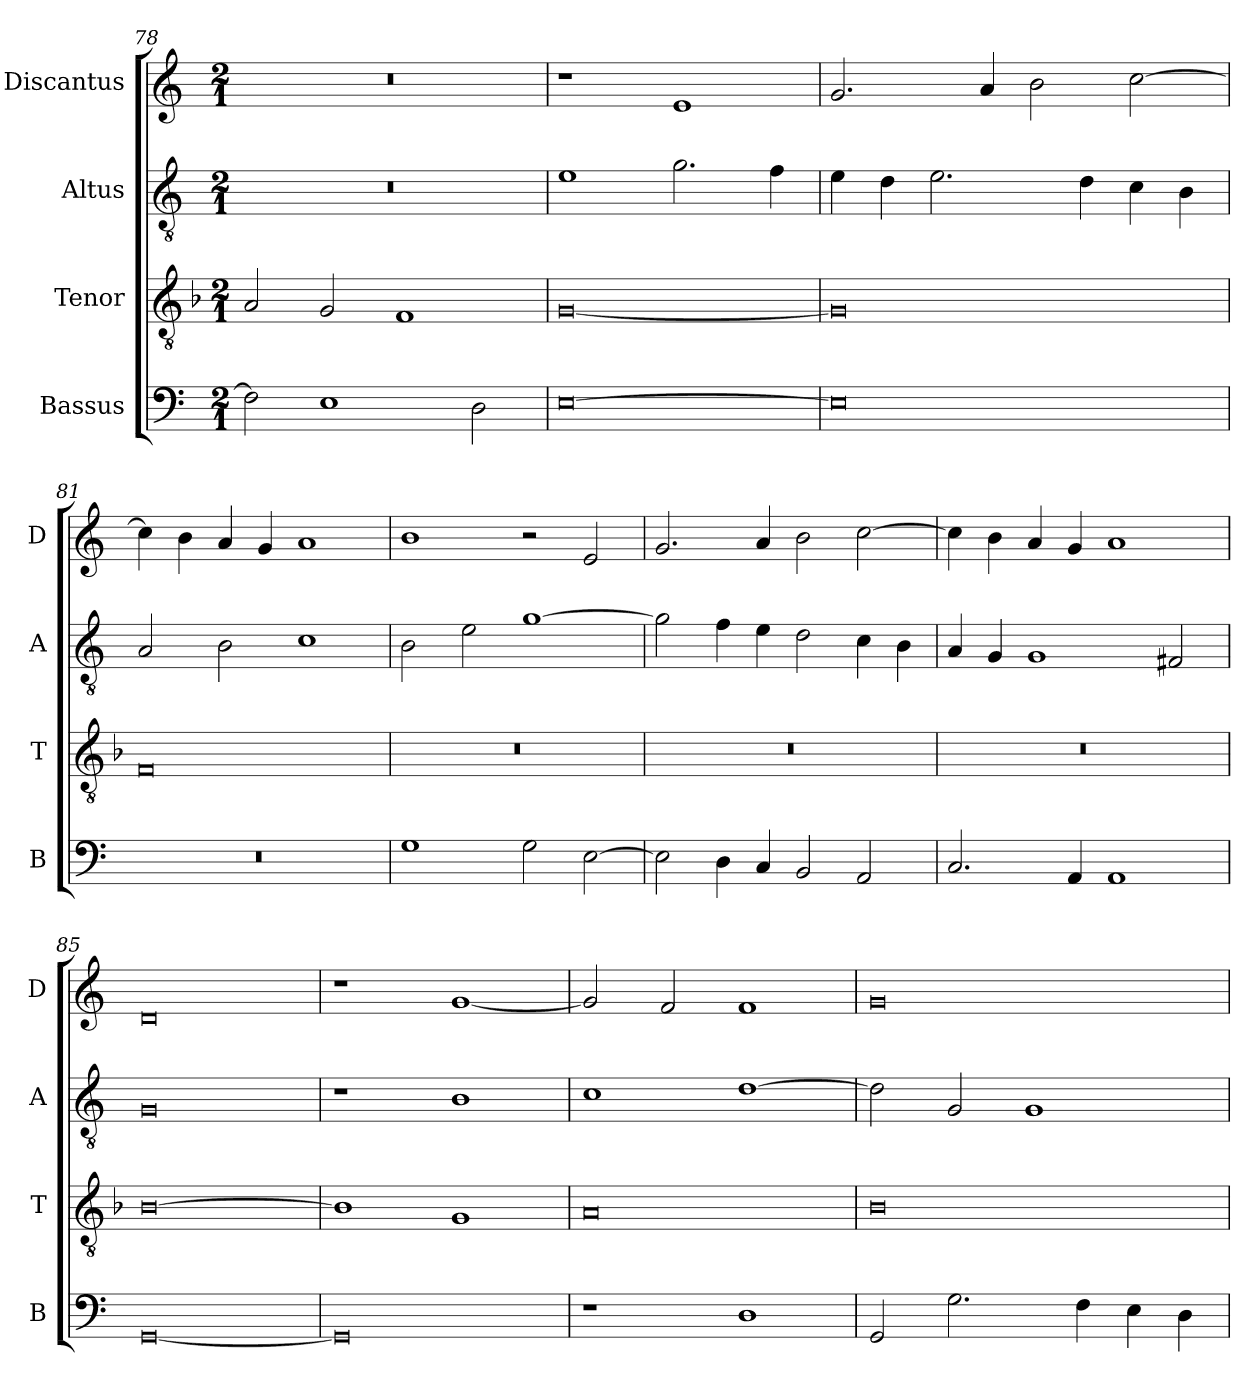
**kern	**kern	**kern	**kern
*part4	*part3	*part2	*part1
*staff4	*staff3	*staff2	*staff1
*I"Bassus	*I"Tenor	*I"Altus	*I"Discantus
*I'B	*I'T	*I'A	*I'D
*clefF4	*clefGv2	*clefGv2	*clefG2
*k[]	*k[b-]	*k[]	*k[]
*M2/1	*M2/1	*M2/1	*M2/1
=78	=78	=78	=78
2F\]	2A/	0r	0r
1E	2G/	.	.
.	1F	.	.
2D\	.	.	.
=79	=79	=79	=79
[0E	[0G	1e	1r
.	.	2.g\	1e
.	.	4f\	.
=80	=80	=80	=80
0E]	0G]	4e\	2.g/
.	.	4d\	.
.	.	2.e\	.
.	.	.	4a/
.	.	.	2b\
.	.	4d\	.
.	.	4c\	[2cc\
.	.	4B\	.
=81	=81	=81	=81
0r	0F	2A/	4cc\]
.	.	.	4b\
.	.	2B\	4a/
.	.	.	4g/
.	.	1c	1a
=82	=82	=82	=82
1G	0r	2B\	1b
.	.	2e\	.
2G\	.	[1g	2r
[2E\	.	.	2e/
=83	=83	=83	=83
2E\]	0r	2g\]	2.g/
4D\	.	4f\	.
4C/	.	4e\	4a/
2BB/	.	2d\	2b\
2AA/	.	4c\	[2cc\
.	.	4B\	.
=84	=84	=84	=84
2.C/	0r	4A/	4cc\]
.	.	4G/	4b\
.	.	1G	4a/
4AA/	.	.	4g/
1AA	.	.	1a
.	.	2F#X/	.
=85	=85	=85	=85
[0GG	[0B-	0G	0d
=86	=86	=86	=86
0GG]	1B-]	1r	1r
.	1G	1B	[1g
=87	=87	=87	=87
1r	0A	1c	2g/]
.	.	.	2f/
1D	.	[1d	1f
=88	=88	=88	=88
2GG/	0B-	2d\]	0g
2.G\	.	2G/	.
.	.	1G	.
4F\	.	.	.
4E\	.	.	.
4D\	.	.	.
=	=	=	=
*-	*-	*-	*-
